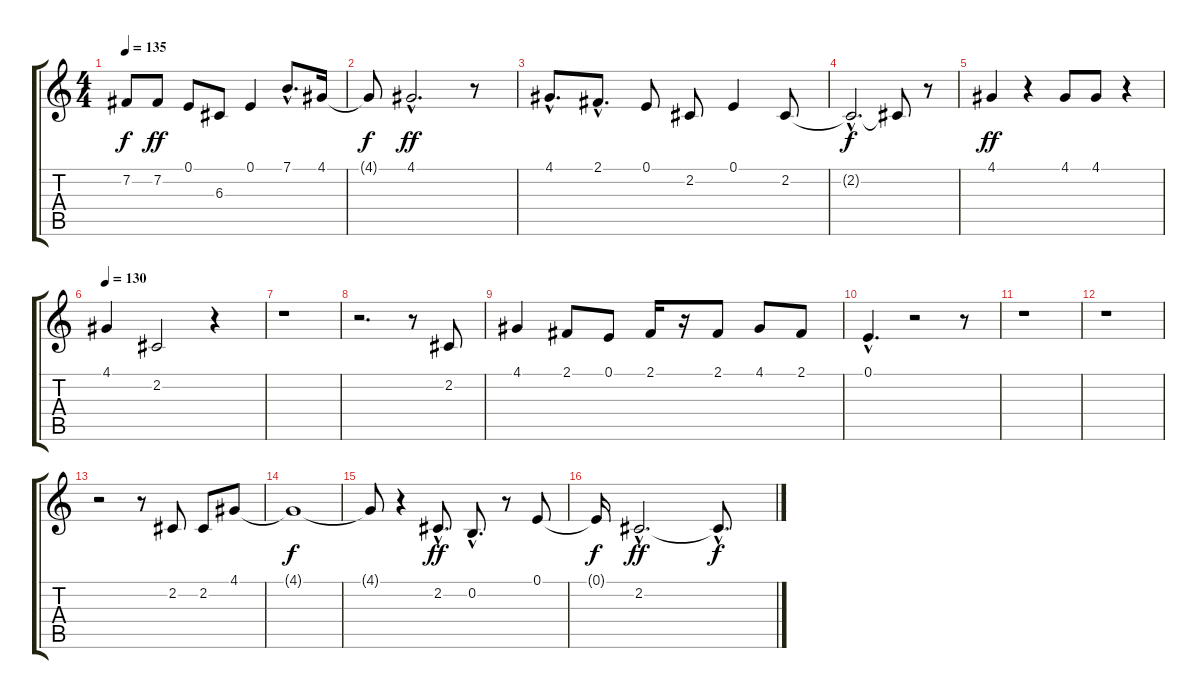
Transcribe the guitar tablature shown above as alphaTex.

\track "" {instrument mutedtrumpet}
\staff {score tabs}
\tuning (E4 B3 G3 D3 A2 E2) {hide}
\ts (4 4)
\tempo 135
\clef g2
\ks c
7.2{t}.8{dy f} 7.2.8{dy ff} 0.1.8 6.3.8 0.1.4 7.1{hac}.8{d} 4.1.16 |
4.1{t}.8{dy f} 4.1{hac}.2{d dy ff} r.8 |
4.1{hac}.8{d} 2.1{hac}.8{d} 0.1.8 2.2.8 0.1.4 2.2.8 |
2.2{hac t}.2{d dy f} 2.2{t}.8 r.8 |
4.1.4{dy ff} r.4 4.1.8 4.1.8 r.4 |
\tempo 130
4.1.4 2.2.2 r.4 |
r.1 |
r.2{d} r.8 2.2.8 |
4.1.4 2.1.8 0.1.8 2.1.16 r.16 2.1.8 4.1.8 2.1.8 |
0.1{hac}.4{d} r.2 r.8 |
r.1 |
r.1 |
r.2 r.8 2.2.8 2.2.8 4.1.8 |
4.1{t}.1{dy f} |
4.1{t}.8 r.4 2.2{hac}.8{d dy ff} 0.2{hac}.8{d} r.8 0.1.8 |
0.1{t}.16{dy f} 2.2{hac}.2{d dy ff} 2.2{hac t}.8{d dy f}
